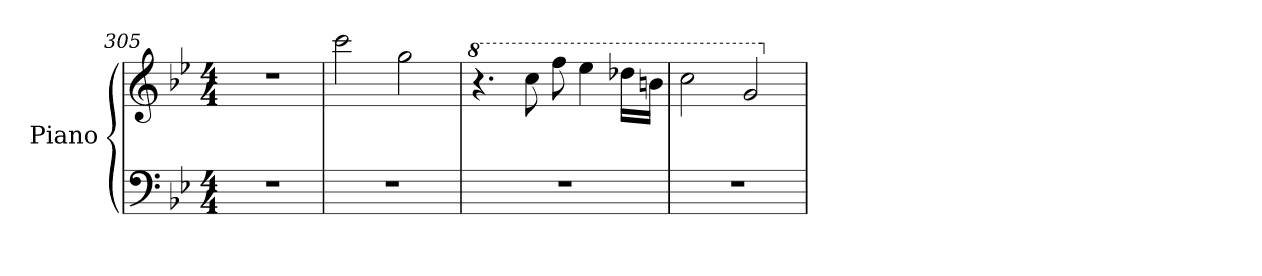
**kern	**kern
*part1	*part1
*staff2	*staff1
*I"Piano	*
*I'Pno.	*
*clefF4	*clefG2
*k[b-e-]	*k[b-e-]
*M4/4	*M4/4
=305	=305
1r	1r
=306	=306
1r	2ccc\
.	2gg\
!!LO:LB:g=z
=307	=307
*	*8va
1r	4.r
.	8ccc\
.	8fff\
.	4eee-\
.	16ddd-X\LL
.	16bbn\JJ
=308	=308
1r	2ccc\
.	2gg/
*	*X8va
=	=
*-	*-
